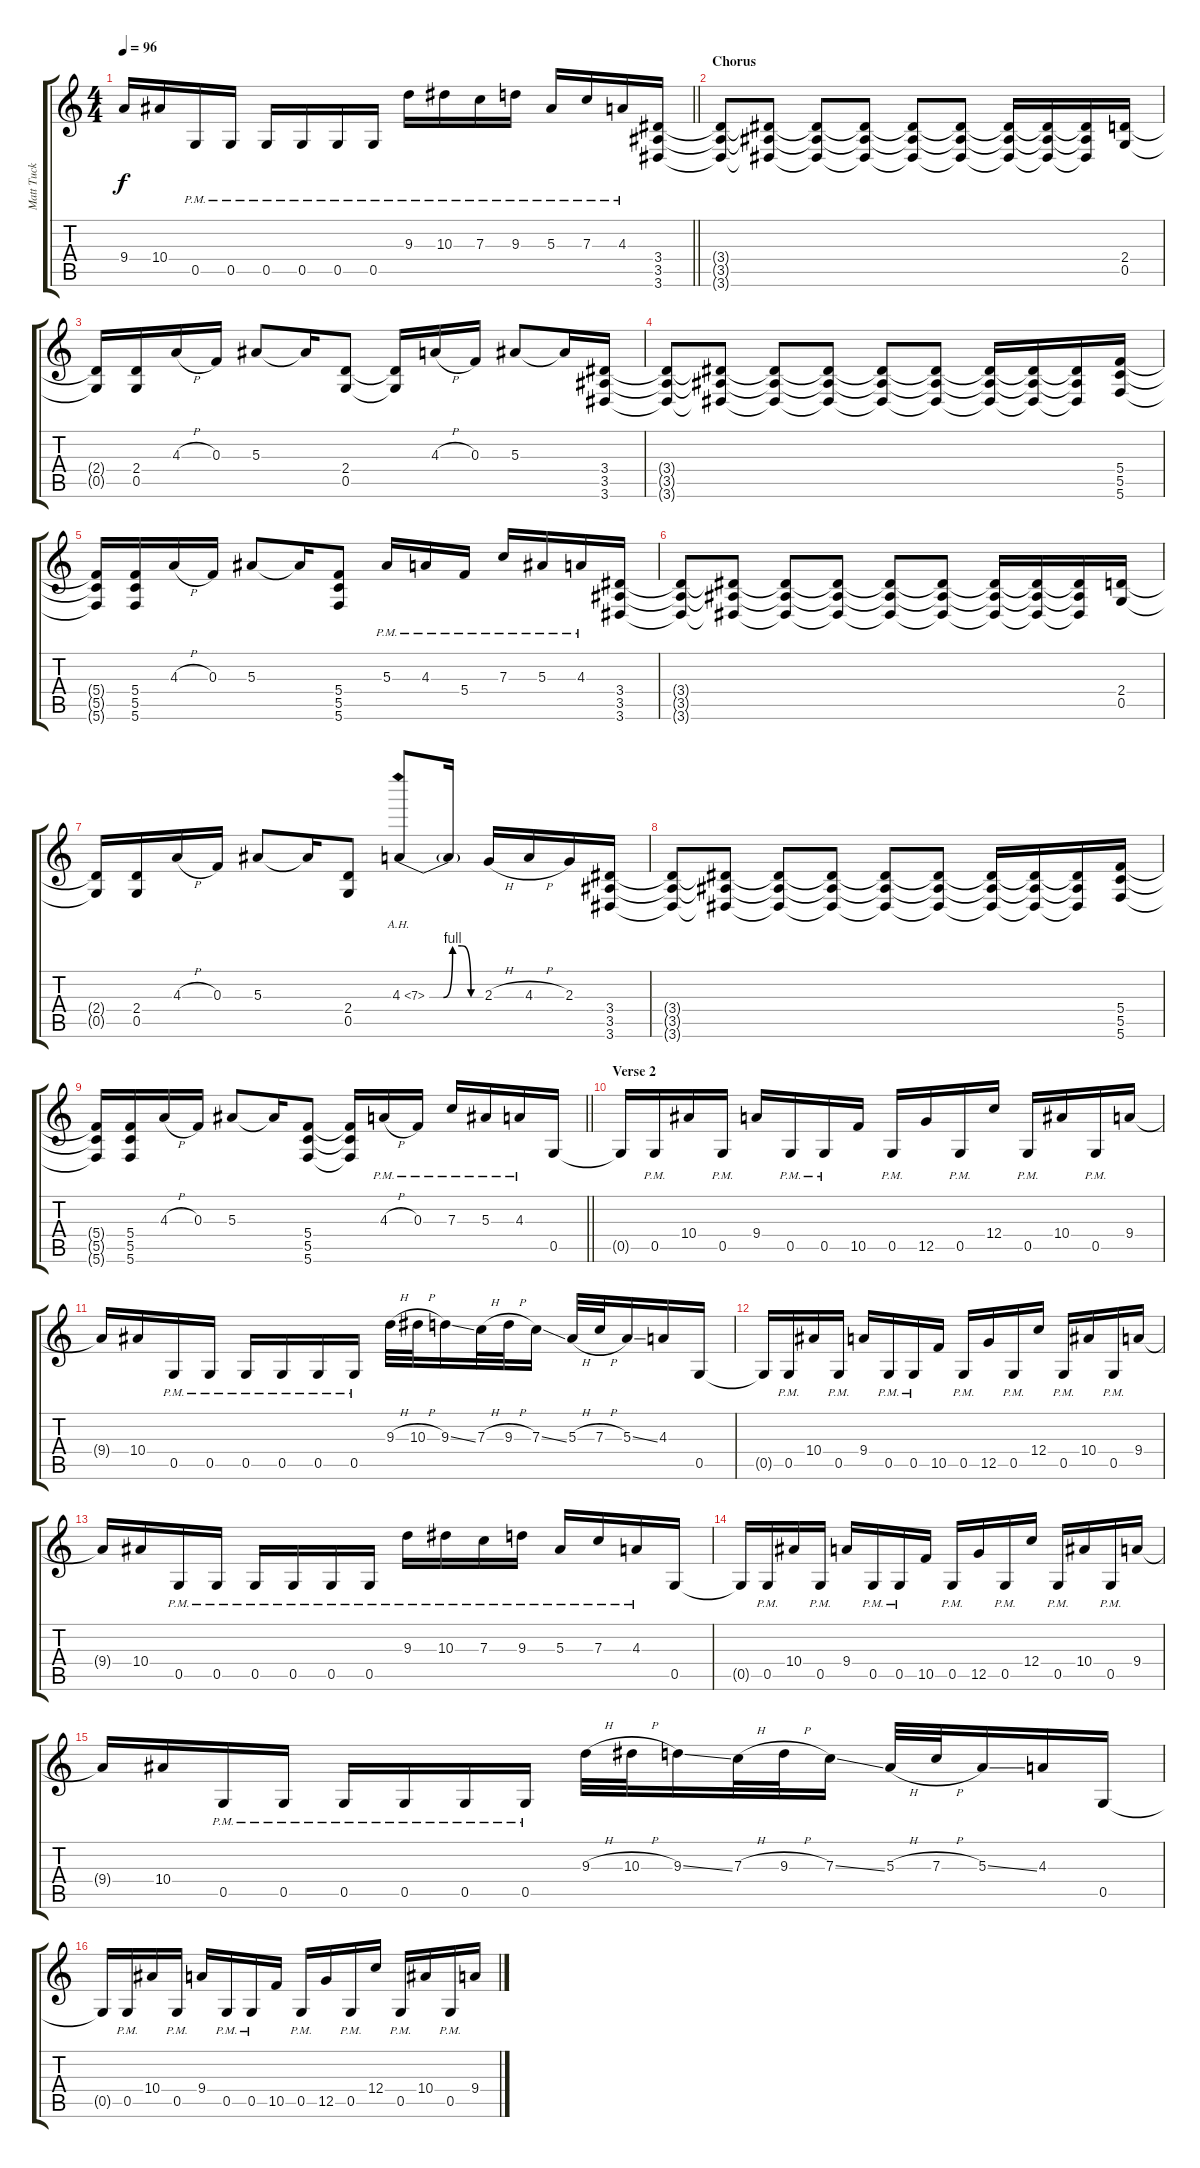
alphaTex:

\track ("Matt Tuck (Guitar 1)" "Matt Tuck ") {instrument distortionguitar}
\staff {score tabs}
\tuning (D4 A3 F3 C3 G2 C2) {hide}
\ts (4 4)
\tempo 96
\clef g2
\barLineRight lightlight
\ks c
9.4{t}.16{dy f} 10.4.16 0.5{pm}.16 0.5{pm}.16 0.5{pm}.16 0.5{pm}.16 0.5{pm}.16 0.5{pm}.16 9.3{pm}.16 10.3{pm}.16 7.3{pm}.16 9.3{pm}.16 5.3{pm}.16 7.3{pm}.16 4.3{pm}.16 (3.4 3.5 3.6).16 |
\section ("" "Chorus")
(3.4{t} 3.5{t} 3.6{t}).8 (3.4{t} 3.5{t} 3.6{t}).8 (3.4{t} 3.5{t} 3.6{t}).8 (3.4{t} 3.5{t} 3.6{t}).8 (3.4{t} 3.5{t} 3.6{t}).8 (3.4{t} 3.5{t} 3.6{t}).8 (3.4{t} 3.5{t} 3.6{t}).16 (3.4{t} 3.5{t} 3.6{t}).16 (3.4{t} 3.5{t} 3.6{t}).16 (2.4 0.5).16 |
(2.4{t} 0.5{t}).16 (2.4 0.5).16 4.3{h}.16 0.3.16 5.3.8 5.3{t}.16 (2.4 0.5).8 (2.4{t} 0.5{t}).16 4.3{h}.16 0.3.16 5.3.8 5.3{t}.16 (3.4 3.5 3.6).16 |
(3.4{t} 3.5{t} 3.6{t}).8 (3.4{t} 3.5{t} 3.6{t}).8 (3.4{t} 3.5{t} 3.6{t}).8 (3.4{t} 3.5{t} 3.6{t}).8 (3.4{t} 3.5{t} 3.6{t}).8 (3.4{t} 3.5{t} 3.6{t}).8 (3.4{t} 3.5{t} 3.6{t}).16 (3.4{t} 3.5{t} 3.6{t}).16 (3.4{t} 3.5{t} 3.6{t}).16 (5.4 5.5 5.6).16 |
(5.4{t} 5.5{t} 5.6{t}).16 (5.4 5.5 5.6).16 4.3{h}.16 0.3.16 5.3.8 5.3{t}.16 (5.4 5.5 5.6).8 5.3{pm}.16 4.3{pm}.16 5.4{pm}.16 7.3{pm}.16 5.3{pm}.16 4.3{pm}.16 (3.4 3.5 3.6).16 |
(3.4{t} 3.5{t} 3.6{t}).8 (3.4{t} 3.5{t} 3.6{t}).8 (3.4{t} 3.5{t} 3.6{t}).8 (3.4{t} 3.5{t} 3.6{t}).8 (3.4{t} 3.5{t} 3.6{t}).8 (3.4{t} 3.5{t} 3.6{t}).8 (3.4{t} 3.5{t} 3.6{t}).16 (3.4{t} 3.5{t} 3.6{t}).16 (3.4{t} 3.5{t} 3.6{t}).16 (2.4 0.5).16 |
(2.4{t} 0.5{t}).16 (2.4 0.5).16 4.3{h}.16 0.3.16 5.3.8 5.3{t}.16 (2.4 0.5).8 4.3{be (custom 0 0 15 0 25 4 35 4 45 0 60 0) ah 3}.8 4.3{t}.16 2.3{h}.16 4.3{h}.16 2.3.16 (3.4 3.5 3.6).16 |
(3.4{t} 3.5{t} 3.6{t}).8 (3.4{t} 3.5{t} 3.6{t}).8 (3.4{t} 3.5{t} 3.6{t}).8 (3.4{t} 3.5{t} 3.6{t}).8 (3.4{t} 3.5{t} 3.6{t}).8 (3.4{t} 3.5{t} 3.6{t}).8 (3.4{t} 3.5{t} 3.6{t}).16 (3.4{t} 3.5{t} 3.6{t}).16 (3.4{t} 3.5{t} 3.6{t}).16 (5.4 5.5 5.6).16 |
\barLineRight lightlight
(5.4{t} 5.5{t} 5.6{t}).16 (5.4 5.5 5.6).16 4.3{h}.16 0.3.16 5.3.8 5.3{t}.16 (5.4 5.5 5.6).8 (5.4{t} 5.5{t} 5.6{t}).16 4.3{h pm}.16 0.3{pm}.16 7.3{pm}.16 5.3{pm}.16 4.3{pm}.16 0.5.16 |
\section ("" "Verse 2")
0.5{t}.16 0.5{pm}.16 10.4.16 0.5{pm}.16 9.4.16 0.5{pm}.16 0.5{pm}.16 10.5.16 0.5{pm}.16 12.5.16 0.5{pm}.16 12.4.16 0.5{pm}.16 10.4.16 0.5{pm}.16 9.4.16 |
9.4{t}.16 10.4.16 0.5{pm}.16 0.5{pm}.16 0.5{pm}.16 0.5{pm}.16 0.5{pm}.16 0.5{pm}.16 9.3{h}.32 10.3{h}.32 9.3{ss}.16 7.3{h}.32 9.3{h}.32 7.3{ss}.16 5.3{h}.32 7.3{h}.32 5.3{ss}.16 4.3.16 0.5.16 |
0.5{t}.16 0.5{pm}.16 10.4.16 0.5{pm}.16 9.4.16 0.5{pm}.16 0.5{pm}.16 10.5.16 0.5{pm}.16 12.5.16 0.5{pm}.16 12.4.16 0.5{pm}.16 10.4.16 0.5{pm}.16 9.4.16 |
9.4{t}.16 10.4.16 0.5{pm}.16 0.5{pm}.16 0.5{pm}.16 0.5{pm}.16 0.5{pm}.16 0.5{pm}.16 9.3{pm}.16 10.3{pm}.16 7.3{pm}.16 9.3{pm}.16 5.3{pm}.16 7.3{pm}.16 4.3{pm}.16 0.5.16 |
0.5{t}.16 0.5{pm}.16 10.4.16 0.5{pm}.16 9.4.16 0.5{pm}.16 0.5{pm}.16 10.5.16 0.5{pm}.16 12.5.16 0.5{pm}.16 12.4.16 0.5{pm}.16 10.4.16 0.5{pm}.16 9.4.16 |
9.4{t}.16 10.4.16 0.5{pm}.16 0.5{pm}.16 0.5{pm}.16 0.5{pm}.16 0.5{pm}.16 0.5{pm}.16 9.3{h}.32 10.3{h}.32 9.3{ss}.16 7.3{h}.32 9.3{h}.32 7.3{ss}.16 5.3{h}.32 7.3{h}.32 5.3{ss}.16 4.3.16 0.5.16 |
0.5{t}.16 0.5{pm}.16 10.4.16 0.5{pm}.16 9.4.16 0.5{pm}.16 0.5{pm}.16 10.5.16 0.5{pm}.16 12.5.16 0.5{pm}.16 12.4.16 0.5{pm}.16 10.4.16 0.5{pm}.16 9.4.16
